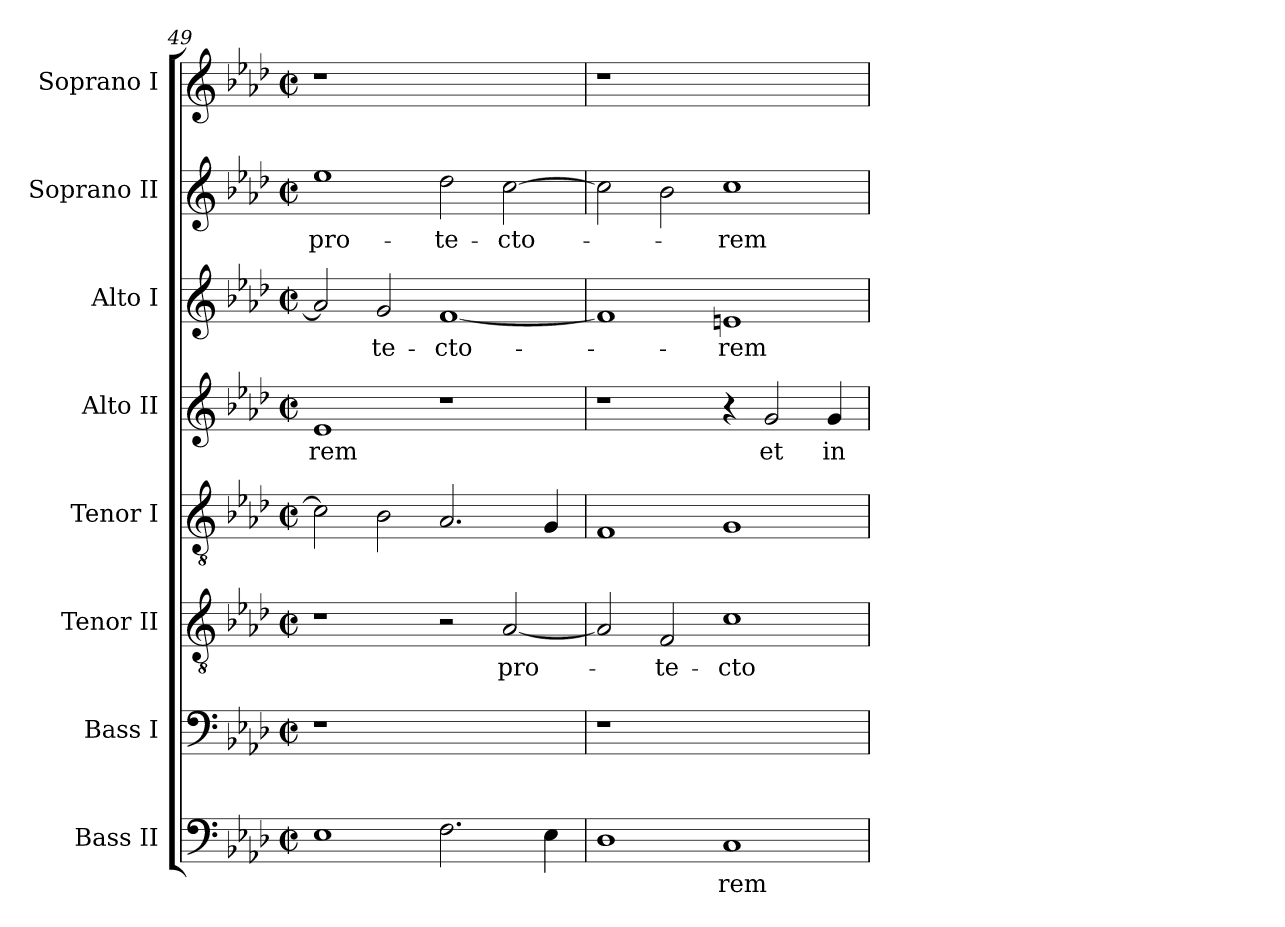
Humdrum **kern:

**kern	**text	**kern	**kern	**text	**kern	**kern	**text	**kern	**text	**kern	**text	**kern
*part8	*part8	*part7	*part6	*part6	*part5	*part4	*part4	*part3	*part3	*part2	*part2	*part1
*staff8	*staff8	*staff7	*staff6	*staff6	*staff5	*staff4	*staff4	*staff3	*staff3	*staff2	*staff2	*staff1
*I"Bass II	*	*I"Bass I	*I"Tenor II	*	*I"Tenor I	*I"Alto II	*	*I"Alto I	*	*I"Soprano II	*	*I"Soprano I
*I'B.	*	*	*	*	*I'T.	*	*	*I'A.	*	*	*	*
!!LO:LB:g=z
*clefF4	*	*clefF4	*clefGv2	*	*clefGv2	*clefG2	*	*clefG2	*	*clefG2	*	*clefG2
*	*	*	*ITrd7c12	*	*ITrd7c12	*ITrd7c12	*	*ITrd7c12	*	*	*	*
*k[b-e-a-d-]	*	*k[b-e-a-d-]	*k[b-e-a-d-]	*	*k[b-e-a-d-]	*k[b-e-a-d-]	*	*k[b-e-a-d-]	*	*k[b-e-a-d-]	*	*k[b-e-a-d-]
*A-:	*	*A-:	*A-:	*	*A-:	*A-:	*	*A-:	*	*A-:	*	*A-:
*M2/2	*	*M2/2	*M2/2	*	*M2/2	*M2/2	*	*M2/2	*	*M2/2	*	*M2/2
*met(c|)	*	*met(c|)	*met(c|)	*	*met(c|)	*met(c|)	*	*met(c|)	*	*met(c|)	*	*met(c|)
=49	=49	=49	=49	=49	=49	=49	=49	=49	=49	=49	=49	=49
!	!	!LO:N:vis=1	!	!	!	!	!	!	!	!	!	!
!	!	!	!	!	!	!	!LO:LY:b:color=#000000	!	!	!	!	!
!	!	!	!	!	!	!	!	!	!	!	!LO:LY:b:color=#000000	!LO:N:vis=1
1E-i	.	1r	1r	.	2Ci\]	1E-i	-rem	2A-i/]	.	1ee-i	pro-	1r
!	!	!	!	!	!	!	!	!	!LO:LY:b:color=#000000	!	!	!
.	.	.	.	.	2BB-i\	.	.	2Gi/	-te-	.	.	.
!	!	!	!	!	!	!	!	!	!LO:LY:b:color=#000000	!	!	!
!	!	!	!	!	!	!	!	!	!	!	!LO:LY:b:color=#000000	!
2.Fi\	.	1ryy	2r	.	2.AA-i/	1r	.	[<1Fi	-cto-	2dd-i\	-te-	1ryy
!	!	!	!	!LO:LY:b:color=#000000	!	!	!	!	!	!	!	!
!	!	!	!	!	!	!	!	!	!	!	!LO:LY:b:color=#000000	!
.	.	.	[<2AA-i/	pro-	.	.	.	.	.	[>2cci\	-cto-	.
4E-i\	.	.	.	.	4GGi/	.	.	.	.	.	.	.
=50	=50	=50	=50	=50	=50	=50	=50	=50	=50	=50	=50	=50
!	!	!LO:N:vis=1	!	!	!	!	!	!	!	!	!	!LO:N:vis=1
1D-i	.	1r	2AA-i/]	.	1FFi	1r	.	1Fi]	.	2cci\]	.	1r
!	!	!	!	!LO:LY:b:color=#000000	!	!	!	!	!	!	!	!
.	.	.	2FFi/	-te-	.	.	.	.	.	2b-i\	.	.
!	!LO:LY:b:color=#000000	!	!	!	!	!	!	!	!	!	!	!
!	!	!	!	!LO:LY:b:color=#000000	!	!	!	!	!	!	!	!
!	!	!	!	!	!	!	!	!	!LO:LY:b:color=#000000	!	!	!
!	!	!	!	!	!	!	!	!	!	!	!LO:LY:b:color=#000000	!
1Ci	-rem	1ryy	1Ci	-cto-	1GGi	4r	.	1Eni	-rem	1cci	-rem	1ryy
!	!	!	!	!	!	!	!LO:LY:b:color=#000000	!	!	!	!	!
.	.	.	.	.	.	2Gi/	et	.	.	.	.	.
!	!	!	!	!	!	!	!LO:LY:b:color=#000000	!	!	!	!	!
.	.	.	.	.	.	4Gi/	in	.	.	.	.	.
=	=	=	=	=	=	=	=	=	=	=	=	=
*-	*-	*-	*-	*-	*-	*-	*-	*-	*-	*-	*-	*-
